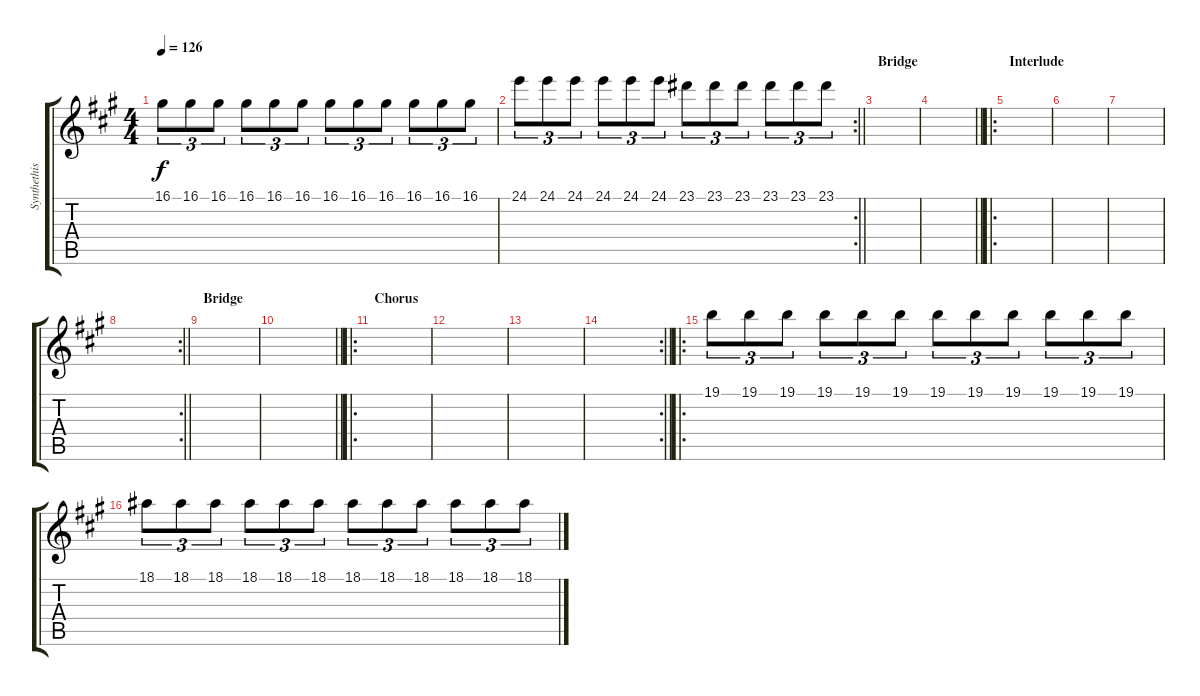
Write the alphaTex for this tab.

\track ("Synthethiser 1" "Synthethis") {instrument tremolostrings}
\staff {score tabs}
\tuning (E4 B3 G3 D3 A2 E2) {hide}
\ts (4 4)
\tempo 126
\clef g2
\ks a
16.1.8{tu (3 2) dy f} 16.1.8{tu (3 2)} 16.1.8{tu (3 2)} 16.1.8{tu (3 2)} 16.1.8{tu (3 2)} 16.1.8{tu (3 2)} 16.1.8{tu (3 2)} 16.1.8{tu (3 2)} 16.1.8{tu (3 2)} 16.1.8{tu (3 2)} 16.1.8{tu (3 2)} 16.1.8{tu (3 2)} |
\rc 2
\barLineRight lightlight
24.1.8{tu (3 2)} 24.1.8{tu (3 2)} 24.1.8{tu (3 2)} 24.1.8{tu (3 2)} 24.1.8{tu (3 2)} 24.1.8{tu (3 2)} 23.1.8{tu (3 2)} 23.1.8{tu (3 2)} 23.1.8{tu (3 2)} 23.1.8{tu (3 2)} 23.1.8{tu (3 2)} 23.1.8{tu (3 2)} |
\section ("" "Bridge")
|
\barLineRight lightlight
|
\ro
\section ("" "Interlude")
|
|
|
\rc 2
\barLineRight lightlight
|
\section ("" "Bridge")
|
\barLineRight lightlight
|
\ro
\section ("" "Chorus")
|
|
|
\rc 2
\barLineRight lightlight
|
\ro
19.1.8{tu (3 2)} 19.1.8{tu (3 2)} 19.1.8{tu (3 2)} 19.1.8{tu (3 2)} 19.1.8{tu (3 2)} 19.1.8{tu (3 2)} 19.1.8{tu (3 2)} 19.1.8{tu (3 2)} 19.1.8{tu (3 2)} 19.1.8{tu (3 2)} 19.1.8{tu (3 2)} 19.1.8{tu (3 2)} |
18.1.8{tu (3 2)} 18.1.8{tu (3 2)} 18.1.8{tu (3 2)} 18.1.8{tu (3 2)} 18.1.8{tu (3 2)} 18.1.8{tu (3 2)} 18.1.8{tu (3 2)} 18.1.8{tu (3 2)} 18.1.8{tu (3 2)} 18.1.8{tu (3 2)} 18.1.8{tu (3 2)} 18.1.8{tu (3 2)}
